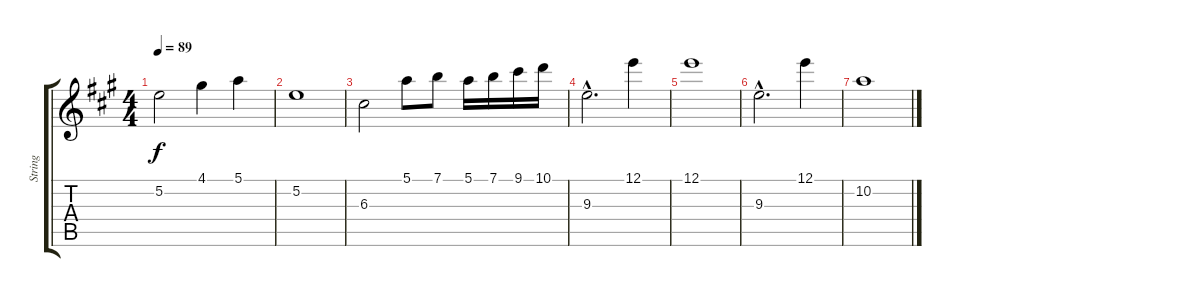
\track ("String" "String") {instrument synthvoice}
\staff {score tabs}
\tuning (E5 B4 G4 D4 A3 E3) {hide}
\ts (4 4)
\tempo 89
\clef g2
\ks f#minor
5.2.2{dy f} 4.1.4 5.1.4 |
5.2.1 |
6.3.2 5.1.8 7.1.8 5.1.16 7.1.16 9.1.16 10.1.16 |
9.3{hac}.2{d} 12.1.4 |
12.1.1 |
9.3{hac}.2{d} 12.1.4 |
10.2.1
